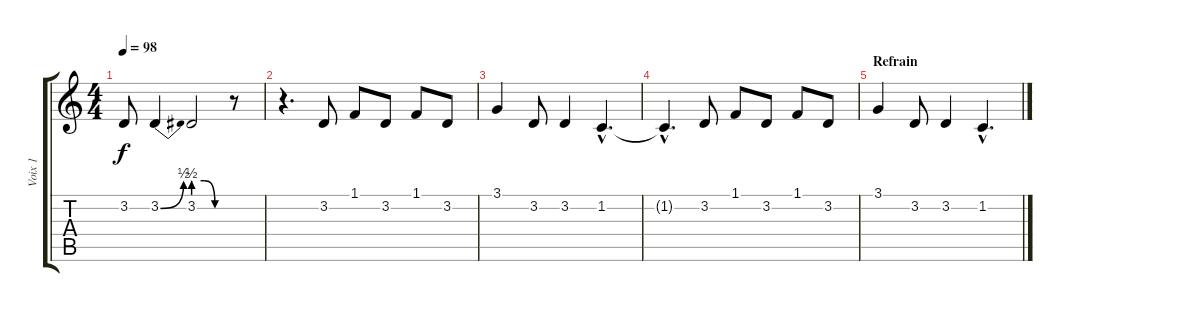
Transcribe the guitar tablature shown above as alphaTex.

\track ("Voix 1" "Voix 1") {instrument voiceoohs}
\staff {score tabs}
\tuning (E4 B3 G3 D3 A2 E2) {hide}
\ts (4 4)
\tempo 98
\clef g2
\ks c
3.2{t}.8{dy f} 3.2{be (bend 0 0 60 2)}.4 3.2{be (custom 0 2 20 2 40 0 60 0)}.2 r.8 |
r.4{d} 3.2.8 1.1.8 3.2.8 1.1.8 3.2.8 |
3.1.4 3.2.8 3.2.4 1.2{hac}.4{d} |
1.2{hac t}.4{d} 3.2.8 1.1.8 3.2.8 1.1.8 3.2.8 |
\section ("" "Refrain")
3.1.4 3.2.8 3.2.4 1.2{hac}.4{d}
